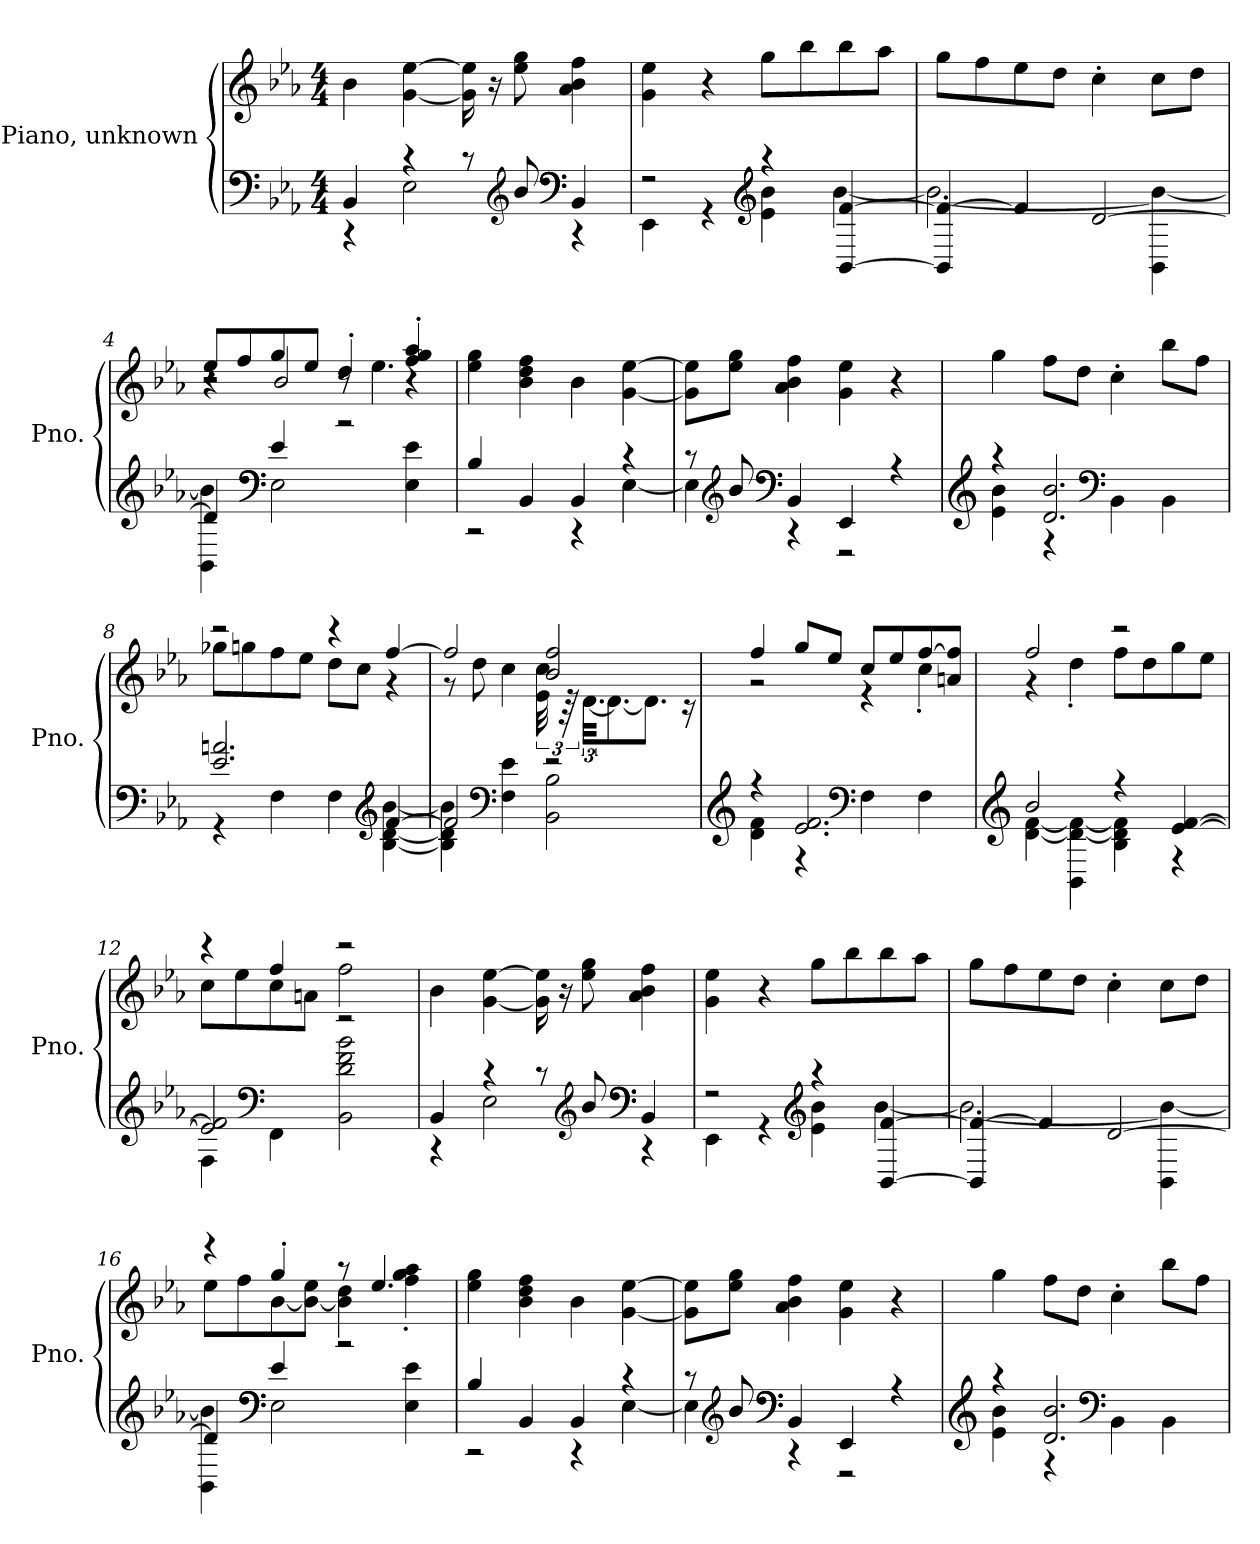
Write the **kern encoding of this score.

**kern	**kern
*part1	*part1
*staff2	*staff1
*I"Piano, unknown	*
*I'Pno.	*
*clefF4	*clefG2
*k[b-e-a-]	*k[b-e-a-]
*M4/4	*M4/4
*MM120	*MM120
=1	=1
*^	*
4BB-/	4r	4b-\
4r	2E-\	[4g\ [4ee-\
8r	.	16g\] 16ee-\]
.	.	16r
*clefG2	*	*
8b-/	.	8ee-\ 8gg\
*clefF4	*	*
4BB-/	4r	4a-\ 4b-\ 4ff\
=2	=2	=2
2r	4EE-\	4g\ 4ee-\
.	4r	4r
*clefG2	*	*
4r	4e-\ 4b-\	8gg\L
.	.	8bb-\
[4BB-/ [4f/	[4b-\	8bb-\
.	.	8aa-\J
=3	=3	=3
4BB-/] 4f/_	2.b-\_	8gg\L
.	.	8ff\
4f/]	.	8ee-\
.	.	8dd\J
[2d/	.	4cc'\
.	4BB-\ 4b-\_	8cc\L
.	.	8dd\J
=4	=4	=4
*	*	*^
*	*	*	*^
4d/]	4BB-\ 4b-\]	8ee-/L	2r	4r
.	.	8ff/	.	.
*clefF4	*	*	*	*
4e-/	2E-\	8gg/	.	2b-/
.	.	8ee-/J	.	.
2r	.	4dd'/	8r	.
.	.	.	4.ee-\	.
.	4E-\ 4e-\	4ff/' 4gg/' 4aa-/'	.	4r
*	*	*v	*v	*v
!!LO:LB:g=z
=5	=5	=5
4B-/	2r	4ee-\ 4gg\
4BB-/	.	4b-\ 4dd\ 4ff\
4BB-/	4r	4b-\
4r	[4E-\	[4g\ [4ee-\
=6	=6	=6
8r	4E-\]	8g\] 8ee-\]L
*clefG2	*	*
8b-/	.	8ee-\ 8gg\J
*clefF4	*	*
4BB-/	4r	4a-\ 4b-\ 4ff\
4EE-/	2r	4g\ 4ee-\
4r	.	4r
=7	=7	=7
*clefG2	*	*
4r	4e-\ 4b-\	4gg\
2.d/ 2.b-/	4r	8ff\L
.	.	8dd\J
*clefF4	*	*
.	4BB-\	4cc'\
.	4BB-\	8bb-\L
.	.	8ff\J
=8	=8	=8
*	*	*^
2.e-/ 2.an/	4r	2r	8gg-X\L
.	.	.	8ggn\
.	4F\	.	8ff\
.	.	.	8ee-\J
.	4F\	4r	8dd\L
.	.	.	8cc\J
*clefG2	*	*	*
[4f/	[4B-\ [4d\ [4b-\	[4ff/	4r
!!LO:LB:g=z	!!
=9	=9	=9	=9
2f/]	4B-\] 4d\] 4b-\]	2ff/]	8r
.	.	.	8dd\
*clefF4	*	*	*
.	4F\ 4e-\	.	4cc\
2r	2BB-\ 2B-\	2b-/ 2ff/	48e-\ 48cc\
.	.	.	96r
.	.	.	[48.d\KKL
.	.	.	8.d\_
.	.	.	8.d\J]
.	.	.	16r
=10	=10	=10	=10
*clefG2	*	*	*
4r	4d\ 4f\	4ff/	2r
2.e-/ 2.f/	4r	8gg/L	.
.	.	8ee-/J	.
*clefF4	*	*	*
.	4F\	8cc/L	4r
.	.	8ee-/	.
.	4F\	[8ff/	4cc'\
.	.	8an/ 8ff/]J	.
=11	=11	=11	=11
*clefG2	*	*	*
2b-/	[4d\ [4f\	2ff/	4r
.	4BB-\ 4d\_ 4f\_	.	4dd'\
4r	4B-\ 4d\] 4f\]	2r	8ff\L
.	.	.	8dd\
[4e-/ [4f/	4r	.	8gg\
.	.	.	8ee-\J
=12	=12	=12	=12
2e-/] 2f/]	4F\	4r	8cc\L
.	.	.	8ee-\
*clefF4	*	*	*
.	4FF\	4ff/	8cc\
.	.	.	8an\J
2r	2BB-\ 2d\ 2f\ 2b-\	2r	2ff\
*	*	*v	*v
!!LO:LB:g=z
=13	=13	=13
4BB-/	4r	4b-\
4r	2E-\	[4g\ [4ee-\
8r	.	16g\] 16ee-\]
.	.	16r
*clefG2	*	*
8b-/	.	8ee-\ 8gg\
*clefF4	*	*
4BB-/	4r	4a-\ 4b-\ 4ff\
=14	=14	=14
2r	4EE-\	4g\ 4ee-\
.	4r	4r
*clefG2	*	*
4r	4e-\ 4b-\	8gg\L
.	.	8bb-\
[4BB-/ [4f/	[4b-\	8bb-\
.	.	8aa-\J
=15	=15	=15
4BB-/] 4f/_	2.b-\_	8gg\L
.	.	8ff\
4f/]	.	8ee-\
.	.	8dd\J
[2d/	.	4cc'\
.	4BB-\ 4b-\_	8cc\L
.	.	8dd\J
=16	=16	=16
*	*	*^
4d/]	4BB-\ 4b-\]	4r	8ee-\L
.	.	.	8ff\
*clefF4	*	*	*
4e-/	2E-\	4gg'/	[8b-\
.	.	.	8b-\_ 8ee-\J
2r	.	8r	4b-\] 4dd\
.	.	4.ee-/	.
.	4E-\ 4e-\	.	4ff\' 4gg\' 4aa-\'
*	*	*v	*v
!!LO:LB:g=z
=17	=17	=17
4B-/	2r	4ee-\ 4gg\
4BB-/	.	4b-\ 4dd\ 4ff\
4BB-/	4r	4b-\
4r	[4E-\	[4g\ [4ee-\
=18	=18	=18
8r	4E-\]	8g\] 8ee-\]L
*clefG2	*	*
8b-/	.	8ee-\ 8gg\J
*clefF4	*	*
4BB-/	4r	4a-\ 4b-\ 4ff\
4EE-/	2r	4g\ 4ee-\
4r	.	4r
=19	=19	=19
*clefG2	*	*
4r	4e-\ 4b-\	4gg\
2.d/ 2.b-/	4r	8ff\L
.	.	8dd\J
*clefF4	*	*
.	4BB-\	4cc'\
.	4BB-\	8bb-\L
.	.	8ff\J
*v	*v	*
=	=
*-	*-
